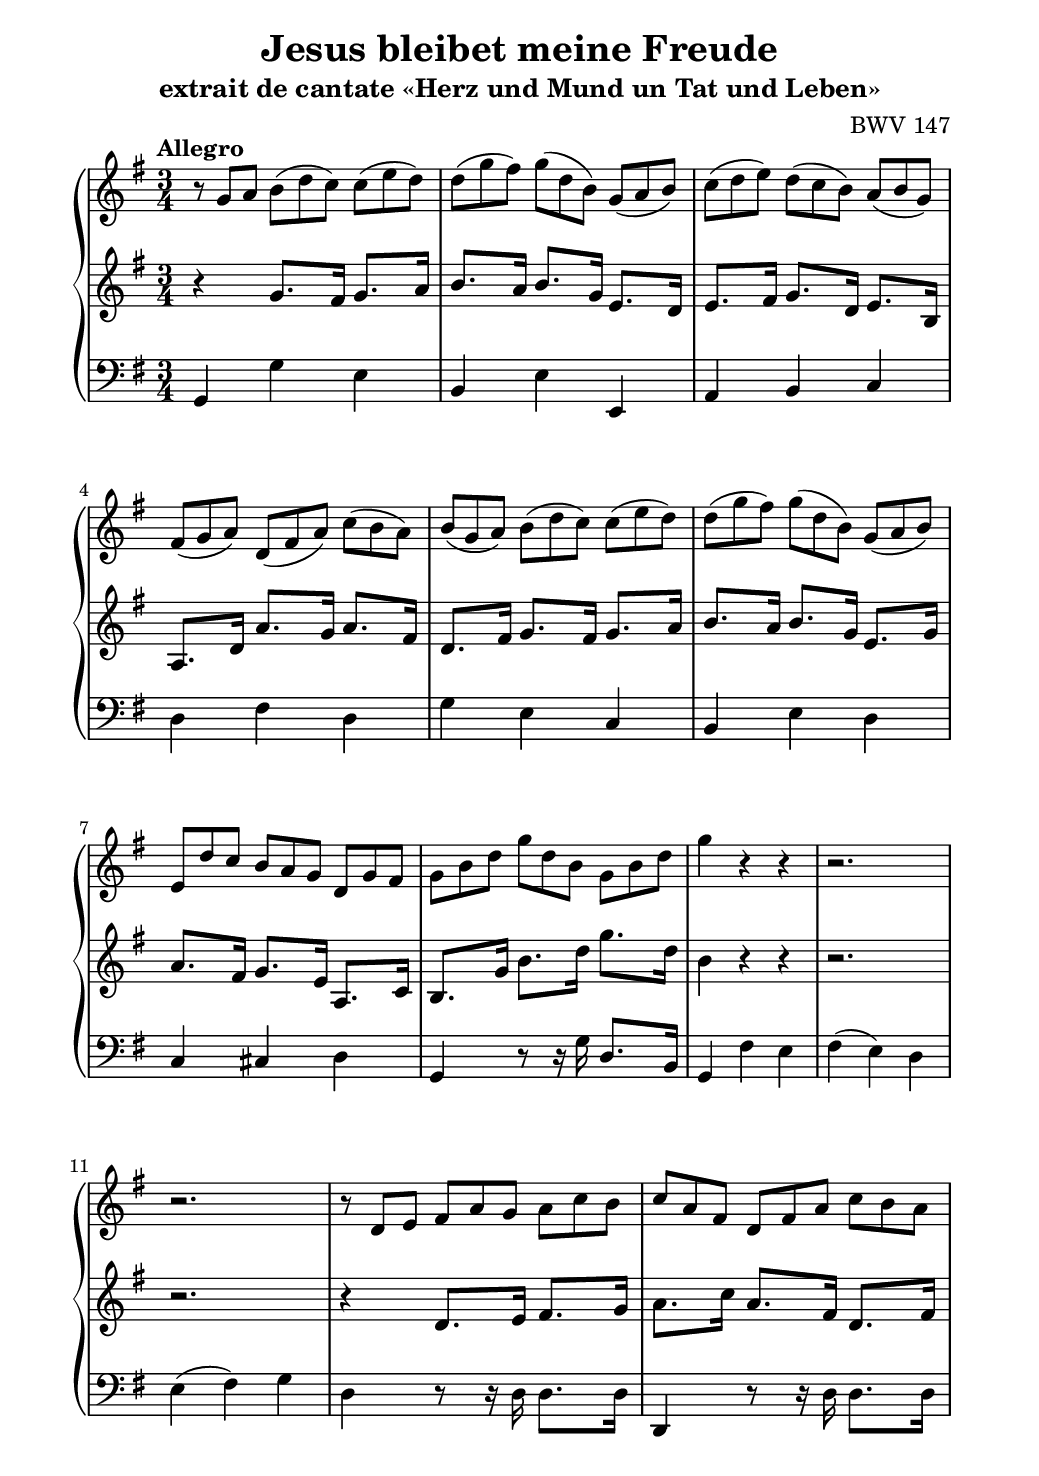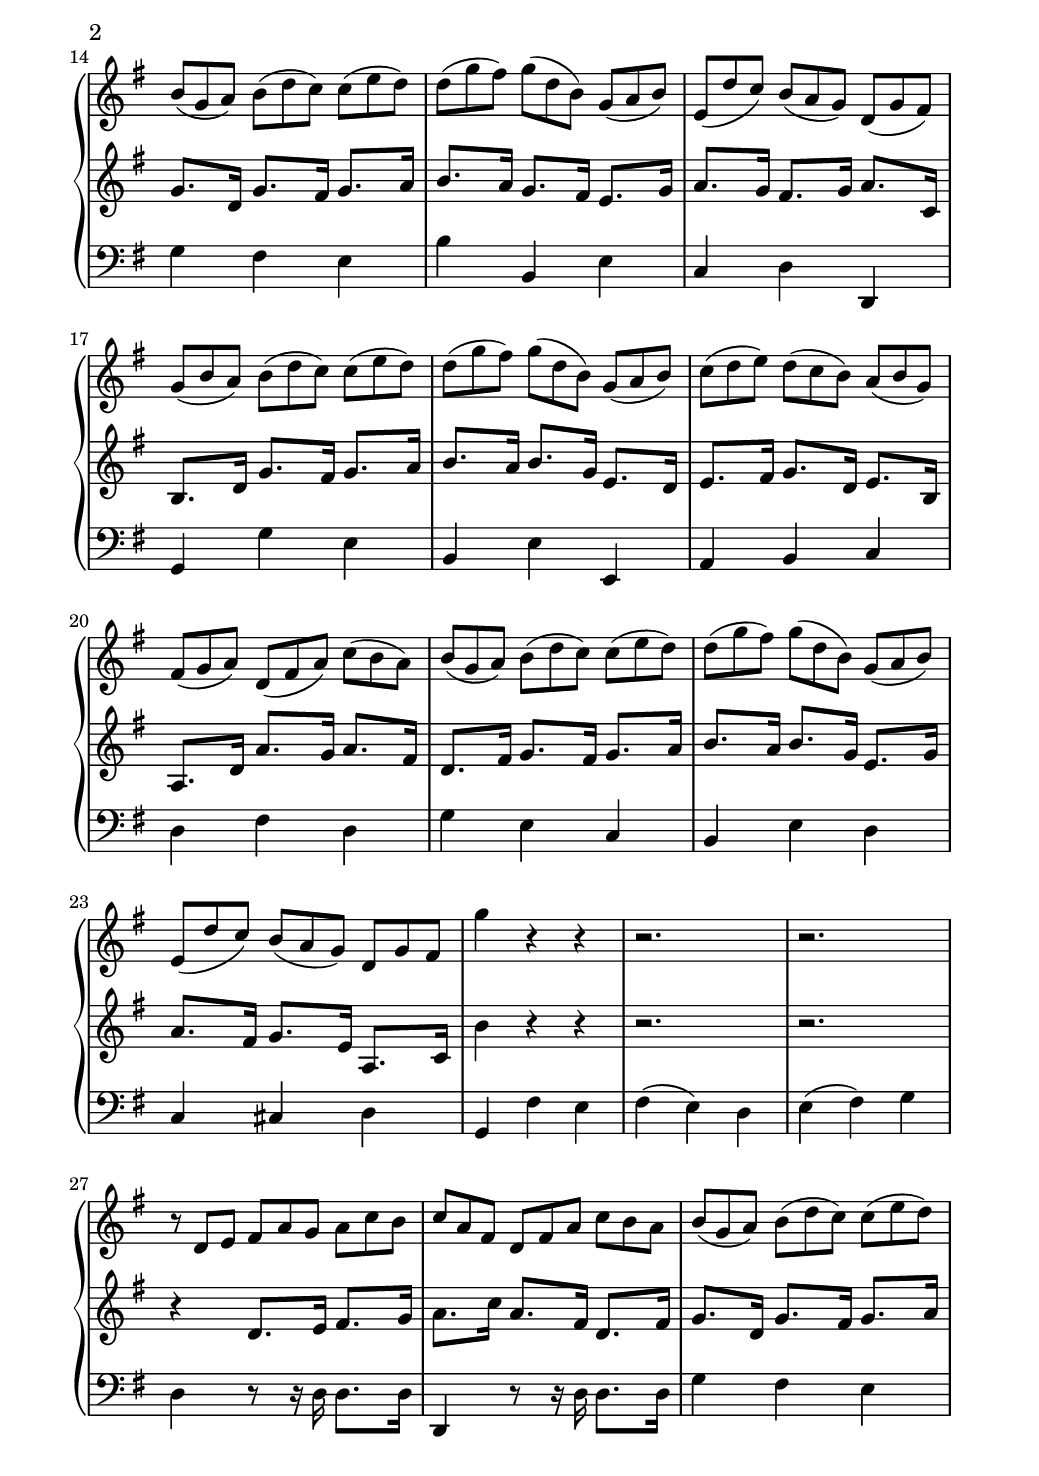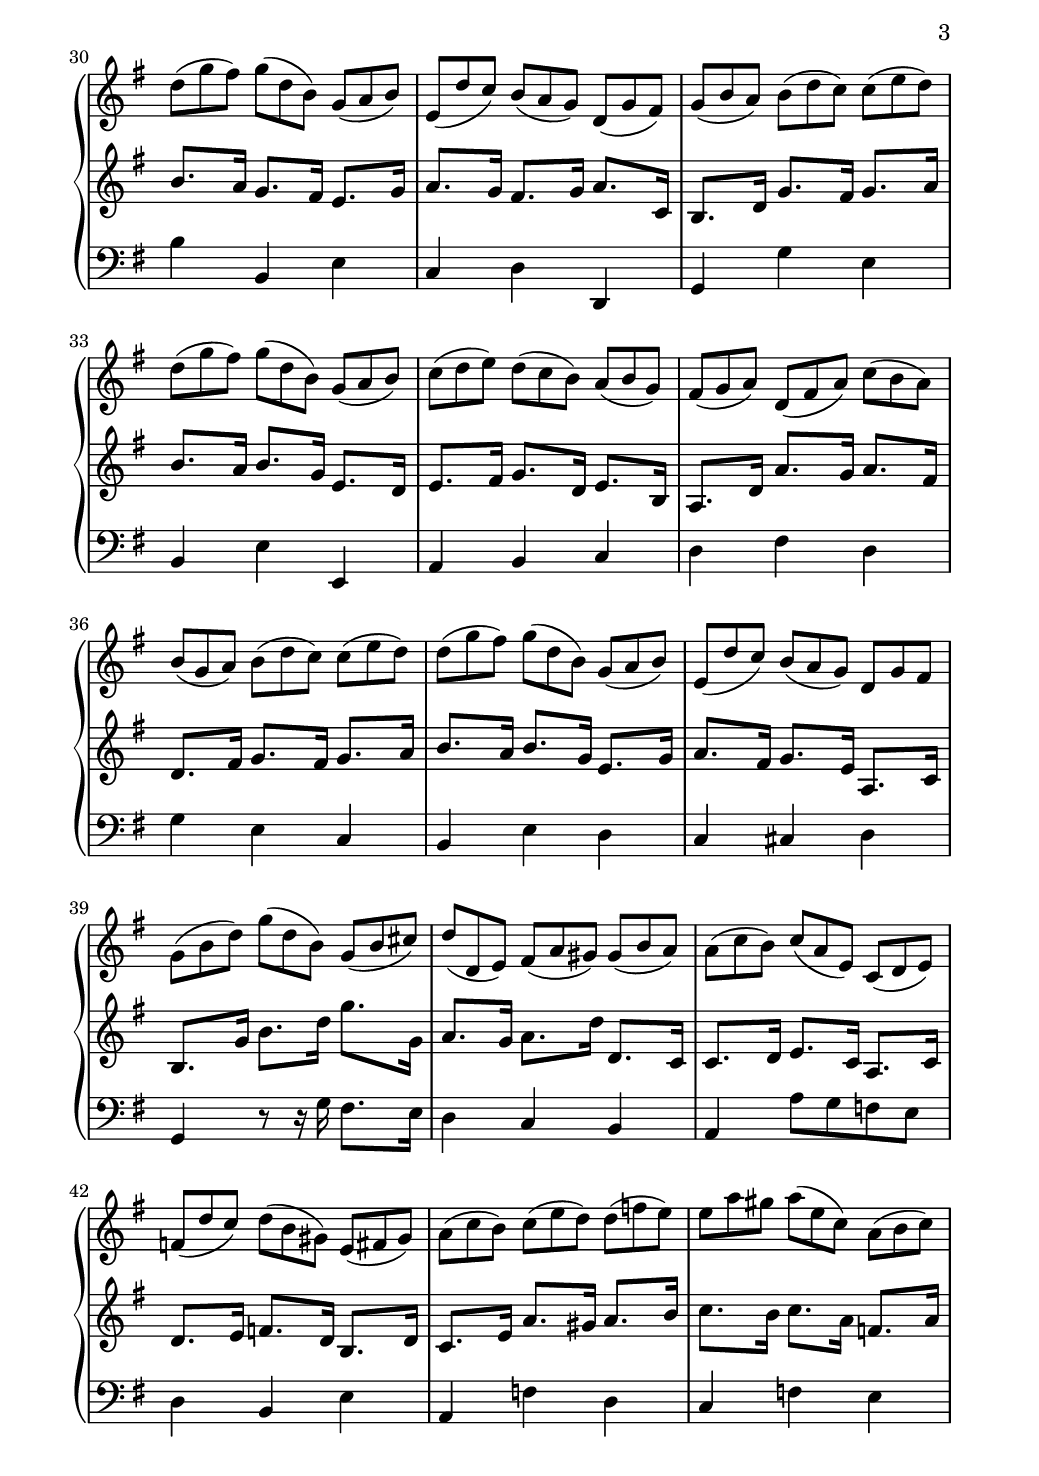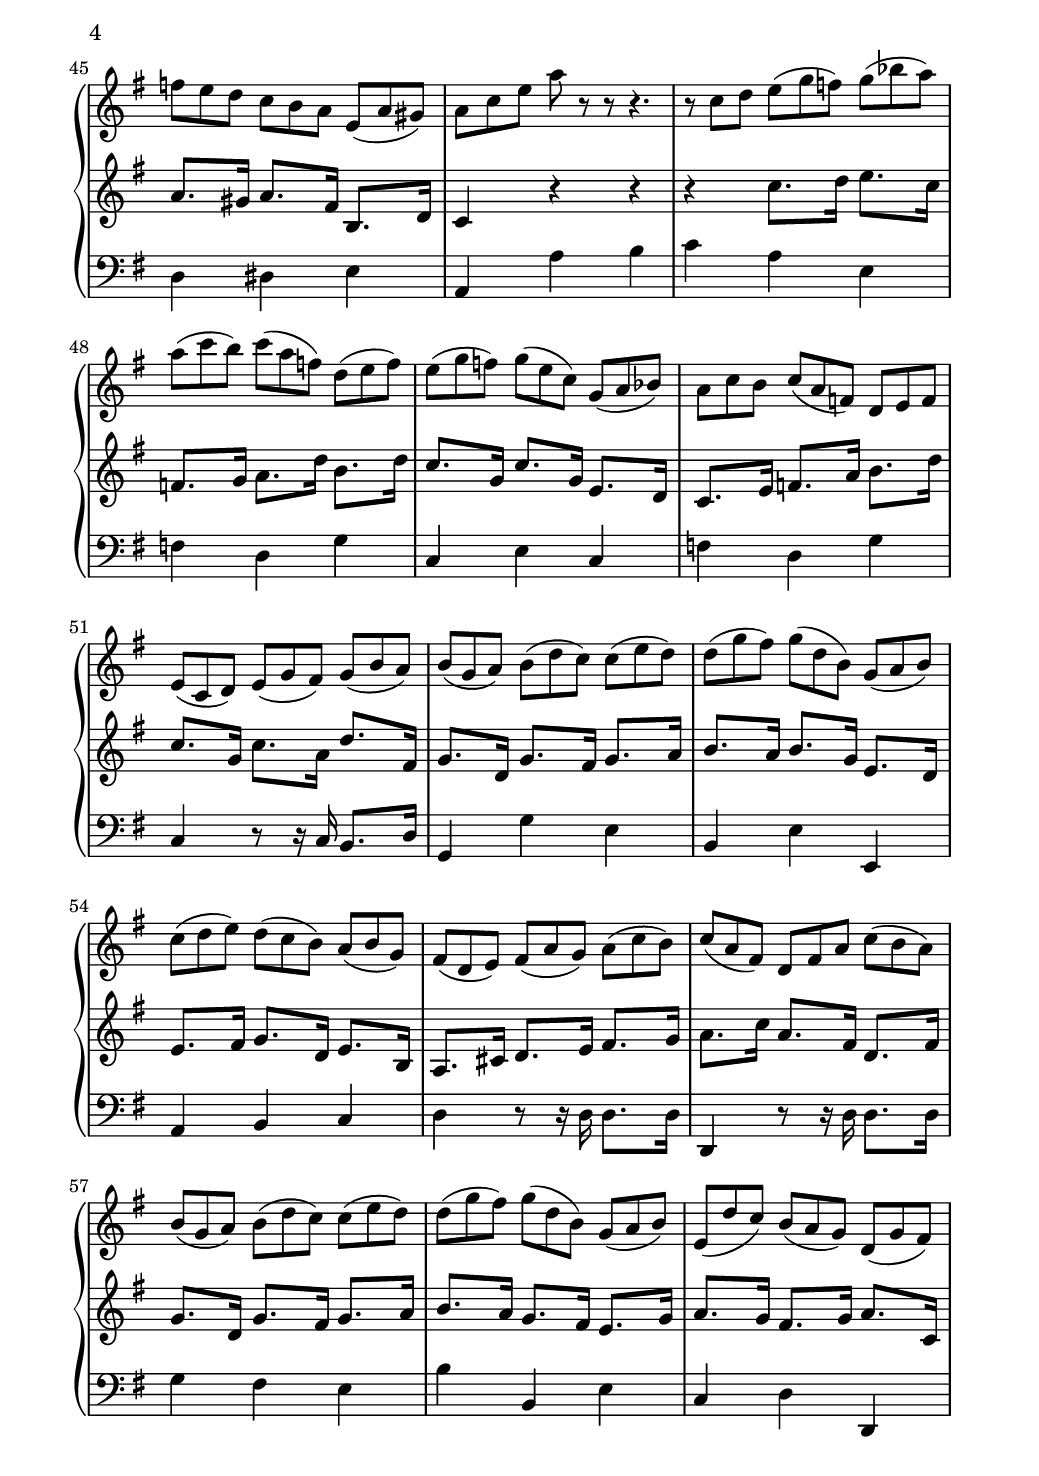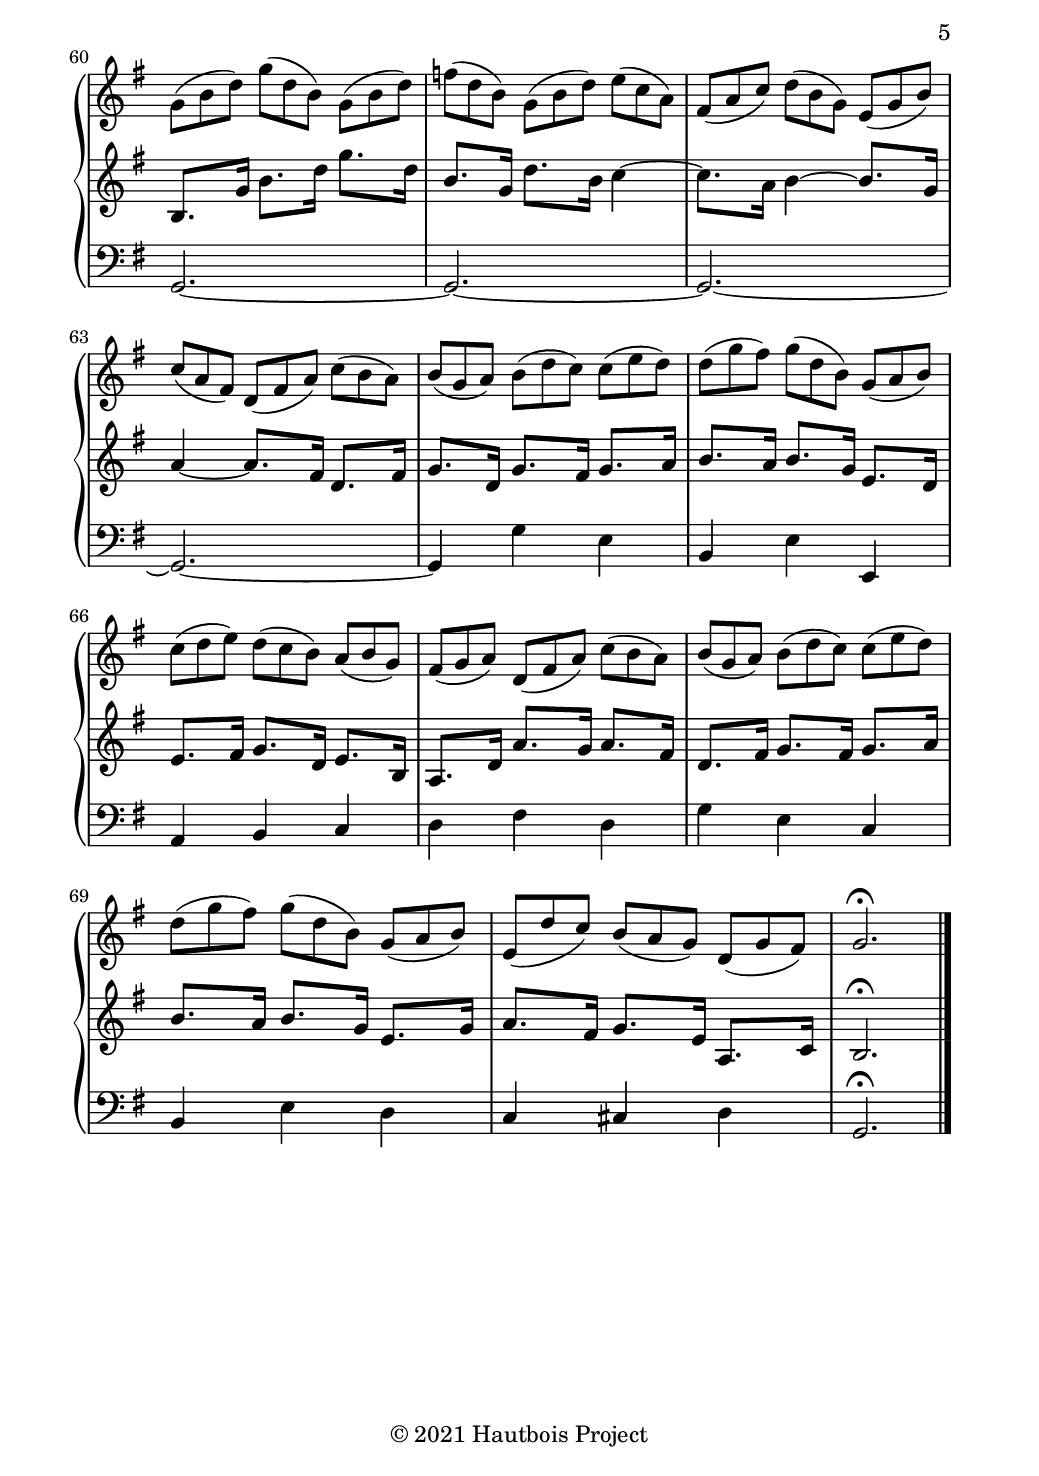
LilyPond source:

\version "2.22.1"
%% Generated by lilypond-book
%% Options: [exampleindent=10.16\mm,indent=0\mm,line-width=14.5\cm,noragged-right,papersize=a5,quote]
%\include "lilypond-book-preamble.ly"
\include "italiano.ly"

%****************************************************************
% Start cut-&-pastable-section

%****************************************************************

\paper {
  % Set paper
  #(set-paper-size "b5")
  indent = 0\mm
  line-width = 15\cm
  ragged-right = ##f
  line-width = #(- line-width (* mm 3.000000) (* mm 1))
}

\layout {
  
}

%*****************************************
%  Set Header
%*****************************************
\header {
  title = "Jesus bleibet meine Freude"
  subtitle = "extrait de cantate «Herz und Mund un Tat und Leben»"
  arranger = "BWV 147"
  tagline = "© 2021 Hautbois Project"
}

%*****************************************
% Start Voice
% Write the voices here
%*****************************************
MyMeter = \time 3/4
MyTempo = \tempo "Allegro"
MyKey = \key sol \major
PieceName = "Chorale"

ViolinI = \relative sol' {
  \omit TupletBracket
  \omit TupletNumber
  % bar 1 - 4
  \times 2/3 {r8 sol8 la8} \times 2/3 {si8( re8 do8)} \times 2/3 {do8( mi8 re8)}
  \times 2/3 {re8( sol8 fad8)} \times 2/3 {sol8( re8 si8)} \times 2/3 {sol8( la8 si8)}
  \times 2/3 {do8( re8 mi8)} \times 2/3 {re8( do8 si8)} \times 2/3 {la8( si8 sol8)}
  \times 2/3 {fad8( sol8 la8)} \times 2/3 { re,8( fad8 la8)} \times 2/3 {do8( si8 la8)}
  
  % bar 5 - 8
  \times 2/3 {si8( sol8 la8)} \times 2/3 {si8( re8 do8)} \times 2/3 {do8( mi8 re8)} 
  \times 2/3 {re8( sol8 fad8)} \times 2/3 {sol8( re8 si8)} \times 2/3 {sol8( la8 si8)}
  \times 2/3 {mi,8 re'8 do8} \times 2/3 {si8 la8 sol8} \times 2/3 {re8 sol8 fad8} 
  \times 2/3 {sol8 si8 re8} \times 2/3 {sol8 re8 si8} \times 2/3 {sol8 si8 re8} 
  
  % bar 9 - 11
  sol4 r4 r4 
  r2.
  r2.
  
  % bar 12 - 15
  \times 2/3 {r8 re,8 mi8} \times 2/3 {fad8 la8 sol8} \times 2/3 {la8 do8 si8}
  \times 2/3 {do8 la8 fad8} \times 2/3 {re8 fad8 la8} \times 2/3 {do8 si8 la8}
  \times 2/3 {si8( sol8 la8)} \times 2/3 {si8( re8 do8)} \times 2/3 {do8( mi8 re8)} 
  \times 2/3 {re8( sol8 fad8)} \times 2/3 {sol8( re8 si8)} \times 2/3 {sol8( la8 si8)} 
  
  % bar 16 - 19
  \times 2/3 {mi,8( re'8 do8)} \times 2/3 {si8( la8 sol8)} \times 2/3 {re8( sol8 fad8)} 
  \times 2/3 {sol8( si8 la8)} \times 2/3 {si8( re8 do8)} \times 2/3 {do8( mi8 re8)} 
  \times 2/3 {re8( sol8 fad8)} \times 2/3 {sol8( re8 si8)} \times 2/3 {sol8( la8 si8)} 
  \times 2/3 {do8( re8 mi8)} \times 2/3 {re8( do8 si8)} \times 2/3 {la8( si8 sol8)} 
  
  % bar 20 - 23
  \times 2/3 {fad8( sol8 la8)} \times 2/3 {re,8( fad8 la8)} \times 2/3 {do8( si8 la8)} 
  \times 2/3 {si8( sol8 la8)} \times 2/3 {si8( re8 do8)} \times 2/3 {do8( mi8 re8)} 
  \times 2/3 {re8( sol8 fad8)} \times 2/3 {sol8( re8 si8)} \times 2/3 {sol8( la8 si8)} 
  \times 2/3 {mi,8( re'8 do8)} \times 2/3 {si8( la8 sol8)} \times 2/3 {re8 sol8 fad8} 
  
  % bar 24 - 26
  sol'4 r4 r4 
  r2. 
  r2.
  
  % bar 24 - 27
  \times 2/3 { r8 re,8 mi8} \times 2/3 {fad8 la8 sol8} \times 2/3 {la8 do8 si8} 
  \times 2/3 {do8 la8 fad8} \times 2/3 {re8 fad8 la8} \times 2/3 {do8 si8 la8} 
  \times 2/3 {si8( sol8 la8)} \times 2/3 {si8( re8 do8)} \times 2/3 {do8( mi8 re8)} 
  \times 2/3 {re8( sol8 fad8)} \times 2/3 {sol8( re8 si8)} \times 2/3 {sol8( la8 si8)} 
  
  % bar 28 - 31
  \times 2/3 {mi,8( re'8 do8)} \times 2/3 {si8( la8 sol8)} \times 2/3 {re8( sol8 fad8)} 
  \times 2/3 {sol8( si8 la8)} \times 2/3 {si8( re8 do8)} \times 2/3 {do8( mi8 re8)} 
  \times 2/3 {re8( sol8 fad8)} \times 2/3 {sol8( re8 si8)} \times 2/3 {sol8( la8 si8)} 
  \times 2/3 {do8( re8 mi8)} \times 2/3 {re8( do8 si8)} \times 2/3 {la8( si8 sol8)} 
  
  % bar 32 - 35
  \times 2/3 {fad8( sol8 la8)} \times 2/3 {re,8( fad8 la8)} \times 2/3 {do8( si8 la8)}
  \times 2/3 {si8( sol8 la8)} \times 2/3 {si8( re8 do8)} \times 2/3 {do8( mi8 re8)} 
  \times 2/3 {re8( sol8 fad8)} \times 2/3 {sol8( re8 si8)} \times 2/3 {sol8( la8 si8)} 
  \times 2/3 {mi,8( re'8 do8)} \times 2/3 {si8( la8 sol8)} \times 2/3 {re8 sol8 fad8} 
  
  % bar 36 - 39
  \times 2/3 {sol8( si8 re8)} \times 2/3 {sol8( re8 si8)} \times 2/3 {sol8( si8 dod8)} 
  \times 2/3 {re8( re,8 mi8)} \times 2/3 {fad8( la8 sold8)} \times 2/3 {sold8( si8 la8)} 
  \times 2/3 {la8( do8 si8)} \times 2/3 {do8( la8 mi8)} \times 2/3 {do8( re8 mi8)} 
  \times 2/3 {fa8( re'8 do8)} \times 2/3 {re8( si8 sold8)} \times 2/3 {mi8( fad8 sold8)} 
  
  % bar 40 - 43
  \times 2/3 {la8( do8 si8)} \times 2/3 {do8( mi8 re8)} \times 2/3 {re8( fa8 mi8)} 
  \times 2/3 {mi8 la8 sold8} \times 2/3 {la8( mi8 do8)} \times 2/3 {la8( si8 do8)} 
  \times 2/3 {fa8 mi8 re8} \times 2/3 {do8 si8 la8} \times 2/3 {mi8( la8 sold8)} 
  \times 2/3 {la8 do8 mi8} \times 2/3 {la8 r8 r8} \times 2/3 { r4.} 
  
  % bar 44 - 47
  \times 2/3 { r8 do,8 re8} \times 2/3 {mi8( sol8 fa8)} \times 2/3 {sol8( sib8 la8)} 
  \times 2/3 {la8( do8 si8)} \times 2/3 {do8( la8 fa8)} \times 2/3 {re8( mi8 fa8)} 
  \times 2/3 {mi8( sol8 fa8)} \times 2/3 {sol8( mi8 do8)} \times 2/3 {sol8( la8 sib8)} 
  \times 2/3 {la8 do8 si8} \times 2/3 {do8( la8 fa8)} \times 2/3 {re8 mi8 fa8} 
  
  % bar 48 - 31
  \times 2/3 {mi8( do8 re8)} \times 2/3 {mi8( sol8 fad8)} \times 2/3 {sol8( si8 la8)} 
  \times 2/3 {si8( sol8 la8)} \times 2/3 {si8( re8 do8)} \times 2/3 {do8( mi8 re8)} 
  \times 2/3 {re8( sol8 fad8)} \times 2/3 {sol8( re8 si8)} \times 2/3 {sol8( la8 si8)} 
  \times 2/3 {do8( re8 mi8)} \times 2/3 {re8( do8 si8)} \times 2/3 {la8( si8 sol8)} 
  
  % bar 32 - 35
  \times 2/3 {fad8( re8 mi8)} \times 2/3 {fad8( la8 sol8)} \times 2/3 {la8( do8 si8)} 
  \times 2/3 {do8( la8 fad8)} \times 2/3 {re8 fad8 la8} \times 2/3 {do8( si8 la8)} 
  \times 2/3 {si8( sol8 la8)} \times 2/3 {si8( re8 do8)} \times 2/3 {do8( mi8 re8)} 
  \times 2/3 {re8( sol8 fad8)} \times 2/3 {sol8( re8 si8)} \times 2/3 {sol8( la8 si8)} 
  
  % bar 36 - 39
  \times 2/3 {mi,8( re'8 do8)} \times 2/3 {si8( la8 sol8)} \times 2/3 {re8( sol8 fad8)} 
  \times 2/3 {sol8( si8 re8)} \times 2/3 {sol8( re8 si8)} \times 2/3 {sol8( si8 re8)} 
  \times 2/3 {fa8( re8 si8)} \times 2/3 {sol8( si8 re8)} \times 2/3 {mi8( do8 la8)} 
  \times 2/3 {fad8( la8 do8)} \times 2/3 {re8( si8 sol8)} \times 2/3 {mi8( sol8 si8)} 
  
  % bar 40 - 43 
  \times 2/3 {do8( la8 fad8)} \times 2/3 {re8( fad8 la8)} \times 2/3 {do8( si8 la8)} 
  \times 2/3 {si8( sol8 la8)} \times 2/3 {si8( re8 do8)} \times 2/3 {do8( mi8 re8)} 
  \times 2/3 {re8( sol8 fad8)} \times 2/3 {sol8( re8 si8)} \times 2/3 {sol8( la8 si8)} 
  \times 2/3 {do8( re8 mi8)} \times 2/3 {re8( do8 si8)} \times 2/3 {la8( si8 sol8)} 
  
  % bar 44 - 48
  \times 2/3 {fad8( sol8 la8)} \times 2/3 {re,8( fad8 la8)} \times 2/3 {do8( si8 la8)} 
  \times 2/3 {si8( sol8 la8)} \times 2/3 {si8( re8 do8)} \times 2/3 {do8( mi8 re8)} 
  \times 2/3 {re8( sol8 fad8)} \times 2/3 {sol8( re8 si8)} \times 2/3 {sol8( la8 si8)} 
  \times 2/3 {mi,8( re'8 do8)} \times 2/3 {si8( la8 sol8)} \times 2/3 {re8( sol8 fad8)} 
  sol2.\fermata 
  
  \bar "|."
}


ViolinII = \relative sol' { 
  % bar  - 
  r4 sol8. fad16 sol8. la16 
  si8. la16 si8. sol16 mi8. re16 
  mi8. fad16 sol8. re16 mi8. si16 
  la8. re16  la'8. sol16 la8. fad16 
  
  % bar  - 
  re8. fad16 sol8. fad16 sol8. la16 
  si8. la16 si8. sol16 mi8. sol16 
  la8. fad16 sol8. mi16 la,8. do16 
  si8. sol'16 si8. re16 sol8. re16 
  
  % bar  - 
  si4 r4 r4 
  r2.
  r2.
  r4 re,8. mi16 fad8. sol16 
  
  % bar  - 
  la8. do16 la8. fad16 re8. fad16 
  sol8. re16 sol8. fad16 sol8. la16 
  si8. la16 sol8. fad16 mi8. sol16 
  la8. sol16 fad8. sol16 la8. do,16 
  
  % bar  - 
  si8. re16 sol8. fad16 sol8. la16 
  si8. la16 si8. sol16 mi8. re16 
  mi8. fad16 sol8. re16 mi8. si16 
  la8. re16 la'8. sol16 la8. fad16 
  
  % bar  - 
  re8. fad16 sol8. fad16 sol8. la16 
  si8. la16 si8. sol16 mi8. sol16 
  la8. fad16 sol8. mi16 la,8. do16 
  si'4 r4 r4 
  
  % bar  - 
  r2.
  r2.
  r4 re,8. mi16 fad8. sol16 
  la8. do16 la8. fad16 re8. fad16 
  
  % bar  - 
  sol8. re16 sol8. fad16 sol8. la16 
  si8. la16 sol8. fad16 mi8. sol16 
  la8. sol16 fad8. sol16 la8. do,16 
  si8. re16 sol8. fad16 sol8. la16 
  
  % bar  - 
  si8. la16 si8. sol16 mi8. re16 
  mi8. fad16 sol8. re16 mi8. si16 
  la8. re16 la'8. sol16 la8. fad16 
  re8. fad16 sol8. fad16 sol8. la16 
  
  % bar  - 
  si8. la16 si8. sol16 mi8. sol16 
  la8. fad16 sol8. mi16 la,8. do16 
  si8. sol'16 si8. re16 sol8. sol,16 
  la8. sol16 la8. re16 re,8. do16 
  
  % bar  - 
  do8. re16 mi8. do16 la8. do16 
  re8. mi16 fa8. re16 si8. re16 
  do8. mi16 la8. sold16 la8. si16 
  do8. si16 do8. la16 fa8. la16 
  
  % bar  - 
  la8. sold16 la8. fad16 si,8. re16 
  do4 r4 r4 
  r4 do'8. re16 mi8. do16 
  fa,8. sol16 la8. re16 si8. re16 
  
  % bar  - 
  do8. sol16 do8. sol16 mi8. re16 
  do8. mi16 fa8. la16 si8. re16 
  do8. sol16 do8. la16 re8. fad,16 
  sol8. re16 sol8. fad16 sol8. la16 
  
  % bar  - 
  si8. la16 si8. sol16 mi8. re16 
  mi8. fad16 sol8. re16 mi8. si16 
  la8. dod16 re8. mi16 fad8. sol16 
  la8. do16 la8. fad16 re8. fad16 
  
  % bar  - 
  sol8. re16 sol8. fad16 sol8. la16 
  si8. la16 sol8. fad16 mi8. sol16 
  la8. sol16 fad8. sol16 la8. do,16 
  si8. sol'16 si8. re16 sol8. re16 
  
  % bar  - 
  si8. sol16 re'8. si16 do4~
  do8. la16 si4~ si8. sol16 
  la4~ la8. fad16 re8. fad16 
  sol8. re16 sol8. fad16 sol8. la16 
  
  % bar  - 
  si8. la16 si8. sol16 mi8. re16 
  mi8. fad16 sol8. re16 mi8. si16 
  la8. re16 la'8. sol16 la8. fad16 
  re8. fad16 sol8. fad16 sol8. la16 
  
  % bar  - 
  si8. la16 si8. sol16 mi8. sol16 
  la8. fad16 sol8. mi16 la,8. do16
  si2.\fermata 
  
  %\bar "|." 
}

BassoContinuo = \relative sol, {
  % bar  - 
  sol4 sol'4 mi4
  si4 mi4 mi,4
  la4 si4 do4
  re4 fad4 re4

  % bar  -   
  sol4 mi4 do4
  si4 mi4 re4
  do4 dod4 re4
  sol,4 r8 r16 sol'16 re8. si16
  
  % bar  - 
  sol4 fad'4 mi4
  fad4( mi4) re4
  mi4( fad4) sol4
  re4 r8 r16 re16 re8. re16
  
  % bar  - 
  re,4 r8 r16 re'16 re8. re16
  sol4 fad4 mi4
  si'4 si,4 mi4
  do4 re4 re,4
  
  % bar  - 
  sol4 sol'4 mi4
  si4 mi4 mi,4
  la4 si4 do4
  re4 fad4 re4
  
  % bar  - 
  sol4 mi4 do4
  si4 mi4 re4
  do4 dod4 re4
  sol,4 fad'4 mi4
  
  % bar  - 
  fad4( mi4) re4
  mi4( fad4) sol4
  re4 r8 r16 re16 re8. re16
  re,4 r8 r16 re'16 re8. re16
  
  % bar  - 
  sol4 fad4 mi4
  si'4 si,4 mi4
  do4 re4 re,4
  sol4 sol'4 mi4
  
  % bar  - 
  si4 mi4 mi,4
  la4 si4 do4
  re4 fad4 re4
  sol4 mi4 do4
  
  % bar  - 
  si4 mi4 re4
  do4 dod4 re4
  sol,4 r8 r16 sol'16 fad8. mi16
  re4 do4 si4
  
  % bar  - 
  la4 la'8 sol8 fa8 mi8
  re4 si4 mi4
  la,4 fa'4 re4
  do4 fa4 mi4

  % bar  - 
  re4 red4 mi4
  la,4 la'4 si4
  do4 la4 mi4
  fa4 re4 sol4
  
  % bar  - 
  do,4 mi4 do4
  fa4 re4 sol4
  do,4 r8 r16 do16 si8. re16
  sol,4 sol'4 mi4
  
  % bar  - 
  si4 mi4 mi,4
  la4 si4 do4
  re4 r8 r16 re16 re8. re16
  re,4 r8 r16 re'16 re8. re16
  
  % bar  - 
  sol4 fad4 mi4
  si'4 si,4 mi4
  do4 re4 re,4
  sol2.~
  
  % bar  - 
  sol2.~
  sol2.~
  sol2.~
  sol4 sol'4 mi4
  
  % bar  - 
  si4 mi4 mi,4
  la4 si4 do4
  re4 fad4 re4
  sol4 mi4 do4
  
  % bar  - 
  si4 mi4 re4 |
  do4 dod4 re4
  sol,2.\fermata
  %\bar "|."

}


% The score definition
\score {
  \new PianoStaff 
  <<
    \new Staff {
      \clef "treble" 
      \MyTempo
      \MyKey
      \MyMeter
      \ViolinI
    }
    \new Staff {
      \clef "treble" 
      \MyTempo
      \MyKey
      \MyMeter
      \ViolinII
    }
    \new Staff {
      \clef "bass" 
      \MyTempo
      \MyKey
      \MyMeter
      \BassoContinuo
    }
  >>
}

